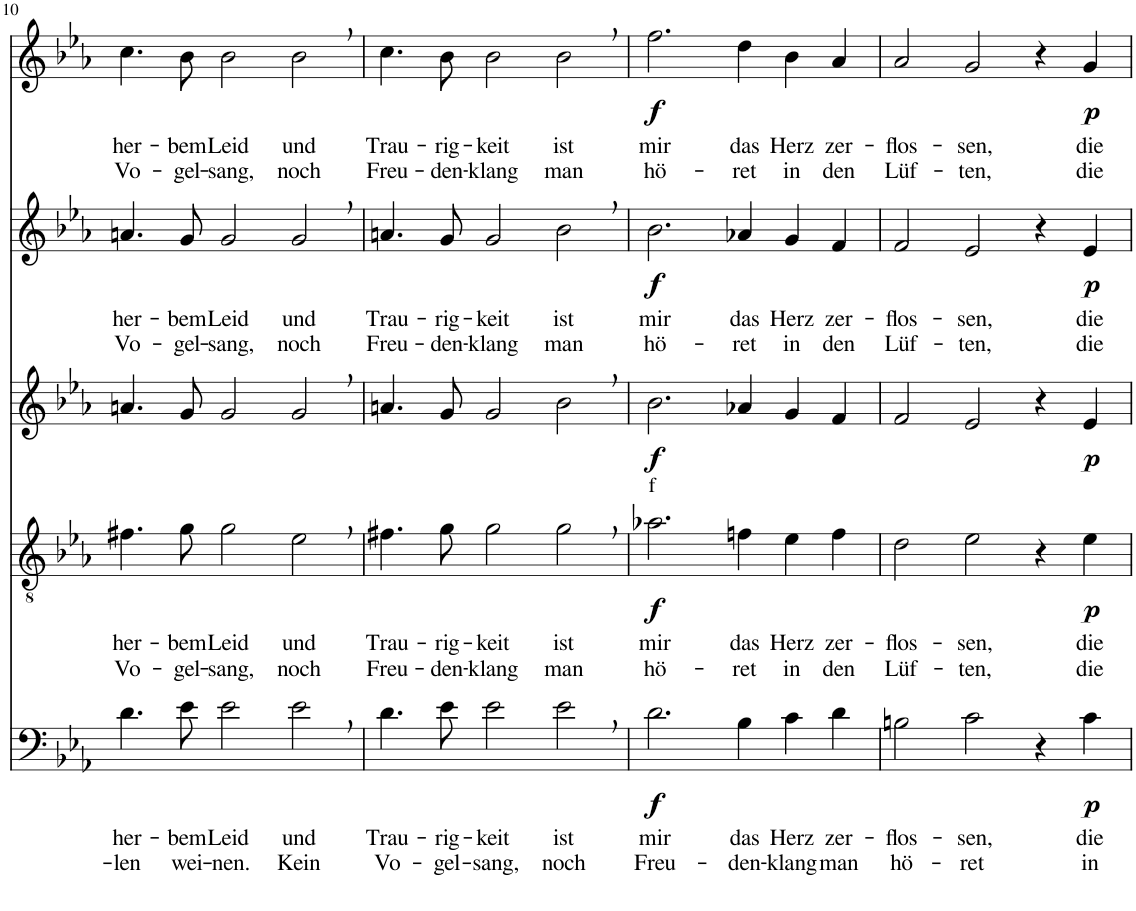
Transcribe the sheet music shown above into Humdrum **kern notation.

**kern	**text	**text	**dynam	**kern	**text	**text	**dynam	**kern	**dynam	**kern	**text	**text	**dynam	**kern	**text	**text	**dynam
*part5	*part5	*part5	*part5	*part4	*part4	*part4	*part4	*part3	*part3	*part2	*part2	*part2	*part2	*part1	*part1	*part1	*part1
*staff5	*staff5	*staff5	*staff5	*staff4	*staff4	*staff4	*staff4	*staff3	*staff3	*staff2	*staff2	*staff2	*staff2	*staff1	*staff1	*staff1	*staff1
*I"Bassi	*	*	*	*I"Tenori	*	*	*	*I"Contralti II	*	*I"Contralti I	*	*	*	*I"Soprani	*	*	*
!!LO:PB:g=z
*clefF4	*	*	*	*clefGv2	*	*	*	*clefG2	*	*clefG2	*	*	*	*clefG2	*	*	*
*k[b-e-a-]	*	*	*	*k[b-e-a-]	*	*	*	*k[b-e-a-]	*	*k[b-e-a-]	*	*	*	*k[b-e-a-]	*	*	*
*E-:	*	*	*	*E-:	*	*	*	*E-:	*	*E-:	*	*	*	*E-:	*	*	*
*M3/2	*	*	*	*M3/2	*	*	*	*M3/2	*	*M3/2	*	*	*	*M3/2	*	*	*
=10	=10	=10	=10	=10	=10	=10	=10	=10	=10	=10	=10	=10	=10	=10	=10	=10	=10
!	!LO:LY:b	!LO:LY:b	!	!	!LO:LY:b	!LO:LY:b	!	!	!	!	!LO:LY:b	!LO:LY:b	!	!	!LO:LY:b	!LO:LY:b	!
4.d\	her-	-len	.	4.f#X\	her-	Vo-	.	4.an/	.	4.an/	her-	Vo-	.	4.cc\	her-	Vo-	.
!	!LO:LY:b	!LO:LY:b	!	!	!LO:LY:b	!LO:LY:b	!	!	!	!	!LO:LY:b	!LO:LY:b	!	!	!LO:LY:b	!LO:LY:b	!
8e-\	-bem	wei-	.	8g\	-bem	-gel-	.	8g/	.	8g/	-bem	-gel-	.	8b-\	-bem	-gel-	.
!	!LO:LY:b	!LO:LY:b	!	!	!LO:LY:b	!LO:LY:b	!	!	!	!	!LO:LY:b	!LO:LY:b	!	!	!LO:LY:b	!LO:LY:b	!
2e-\	Leid	-nen.	.	2g\	Leid	-sang,	.	2g/	.	2g/	Leid	-sang,	.	2b-\	Leid	-sang,	.
!	!LO:LY:b	!LO:LY:b	!	!	!LO:LY:b	!LO:LY:b	!	!	!	!	!LO:LY:b	!LO:LY:b	!	!	!LO:LY:b	!LO:LY:b	!
2e-,\	und	Kein	.	2e-,\	und	noch	.	2g,/	.	2g,/	und	noch	.	2b-,\	und	noch	.
=11	=11	=11	=11	=11	=11	=11	=11	=11	=11	=11	=11	=11	=11	=11	=11	=11	=11
!	!LO:LY:b	!LO:LY:b	!	!	!LO:LY:b	!LO:LY:b	!	!	!	!	!LO:LY:b	!LO:LY:b	!	!	!LO:LY:b	!LO:LY:b	!
4.d\	Trau-	Vo-	.	4.f#X\	Trau-	Freu-	.	4.an/	.	4.an/	Trau-	Freu-	.	4.cc\	Trau-	Freu-	.
!	!LO:LY:b	!LO:LY:b	!	!	!LO:LY:b	!LO:LY:b	!	!	!	!	!LO:LY:b	!LO:LY:b	!	!	!LO:LY:b	!LO:LY:b	!
8e-\	-rig-	-gel-	.	8g\	-rig-	-den-	.	8g/	.	8g/	-rig-	-den-	.	8b-\	-rig-	-den-	.
!	!LO:LY:b	!LO:LY:b	!	!	!LO:LY:b	!LO:LY:b	!	!	!	!	!LO:LY:b	!LO:LY:b	!	!	!LO:LY:b	!LO:LY:b	!
2e-\	-keit	-sang,	.	2g\	-keit	-klang	.	2g/	.	2g/	-keit	-klang	.	2b-\	-keit	-klang	.
!	!LO:LY:b	!LO:LY:b	!	!	!LO:LY:b	!LO:LY:b	!	!	!	!	!LO:LY:b	!LO:LY:b	!	!	!LO:LY:b	!LO:LY:b	!
2e-,\	ist	noch	.	2g,\	ist	man	.	2b-,\	.	2b-,\	ist	man	.	2b-,\	ist	man	.
!	!	!	!	!LO:TX:a:t=f	!	!	!	!	!	!	!	!	!	!	!	!	!
=12	=12	=12	=12	=12	=12	=12	=12	=12	=12	=12	=12	=12	=12	=12	=12	=12	=12
!	!LO:LY:b	!LO:LY:b	!LO:DY:b	!	!LO:LY:b	!LO:LY:b	!LO:DY:b	!	!LO:DY:b	!	!LO:LY:b	!LO:LY:b	!LO:DY:b	!	!LO:LY:b	!LO:LY:b	!LO:DY:b
2.d\	mir	Freu-	f	2.a-X\	mir	hö-	f	2.b-\	f	2.b-\	mir	hö-	f	2.ff\	mir	hö-	f
!	!LO:LY:b	!LO:LY:b	!	!	!LO:LY:b	!LO:LY:b	!	!	!	!	!LO:LY:b	!LO:LY:b	!	!	!LO:LY:b	!LO:LY:b	!
4B-\	das	-den-	.	4fn\	das	-ret	.	4a-X/	.	4a-X/	das	-ret	.	4dd\	das	-ret	.
!	!LO:LY:b	!LO:LY:b	!	!	!LO:LY:b	!LO:LY:b	!	!	!	!	!LO:LY:b	!LO:LY:b	!	!	!LO:LY:b	!LO:LY:b	!
4c\	Herz	-klang	.	4e-\	Herz	in	.	4g/	.	4g/	Herz	in	.	4b-\	Herz	in	.
!	!LO:LY:b	!LO:LY:b	!	!	!LO:LY:b	!LO:LY:b	!	!	!	!	!LO:LY:b	!LO:LY:b	!	!	!LO:LY:b	!LO:LY:b	!
4d\	zer-	man	.	4f\	zer-	den	.	4f/	.	4f/	zer-	den	.	4a-/	zer-	den	.
=13	=13	=13	=13	=13	=13	=13	=13	=13	=13	=13	=13	=13	=13	=13	=13	=13	=13
!	!LO:LY:b	!LO:LY:b	!	!	!LO:LY:b	!LO:LY:b	!	!	!	!	!LO:LY:b	!LO:LY:b	!	!	!LO:LY:b	!LO:LY:b	!
2Bn\	-flos-	hö-	.	2d\	-flos-	Lüf-	.	2f/	.	2f/	-flos-	Lüf-	.	2a-/	-flos-	Lüf-	.
!	!LO:LY:b	!LO:LY:b	!	!	!LO:LY:b	!LO:LY:b	!	!	!	!	!LO:LY:b	!LO:LY:b	!	!	!LO:LY:b	!LO:LY:b	!
2c\	-sen,	-ret	.	2e-\	-sen,	-ten,	.	2e-/	.	2e-/	-sen,	-ten,	.	2g/	-sen,	-ten,	.
4r	.	.	.	4r	.	.	.	4r	.	4r	.	.	.	4r	.	.	.
!	!LO:LY:b	!LO:LY:b	!LO:DY:b	!	!LO:LY:b	!LO:LY:b	!LO:DY:b	!	!LO:DY:b	!	!LO:LY:b	!LO:LY:b	!LO:DY:b	!	!LO:LY:b	!LO:LY:b	!LO:DY:b
4c\	die	in	p	4e-\	die	die	p	4e-/	p	4e-/	die	die	p	4g/	die	die	p
=	=	=	=	=	=	=	=	=	=	=	=	=	=	=	=	=	=
*-	*-	*-	*-	*-	*-	*-	*-	*-	*-	*-	*-	*-	*-	*-	*-	*-	*-
